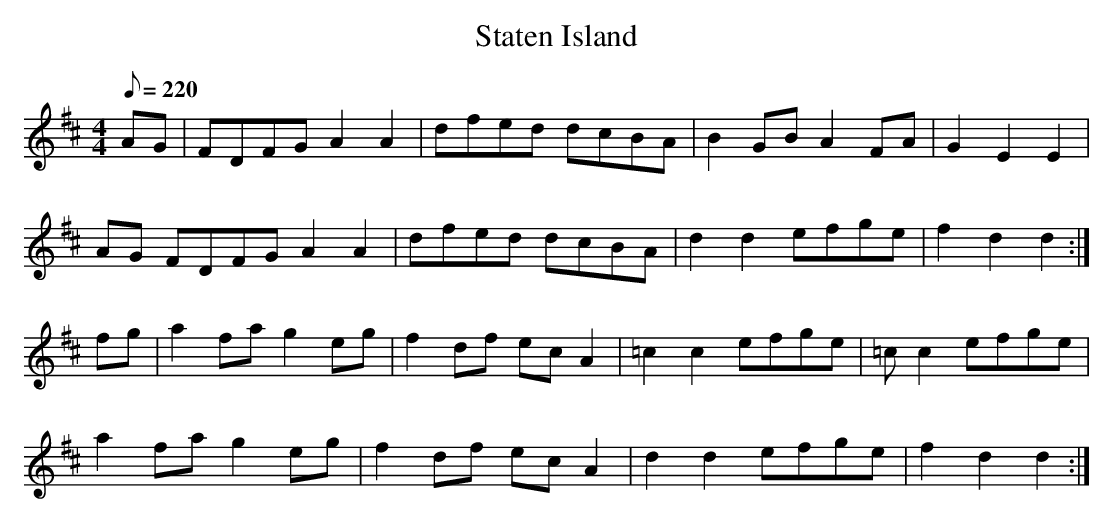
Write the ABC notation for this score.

X:1
T:Staten Island
M:4/4
L:1/8
Q:220
K:D
AG|FDFG A2 A2|dfed dcBA|B2 GB A2 FA|G2 E2 E2|!
AG FDFG A2 A2|dfed dcBA|d2 d2 efge|f2 d2 d2:|!
fg|a2 fa g2 eg|f2 df ec A2|=c2 c2 efge|=c 2 c2 efge|!
a2 fa g2 eg|f2 df ec A2|d2 d2 efge|f2 d2 d2:|!
